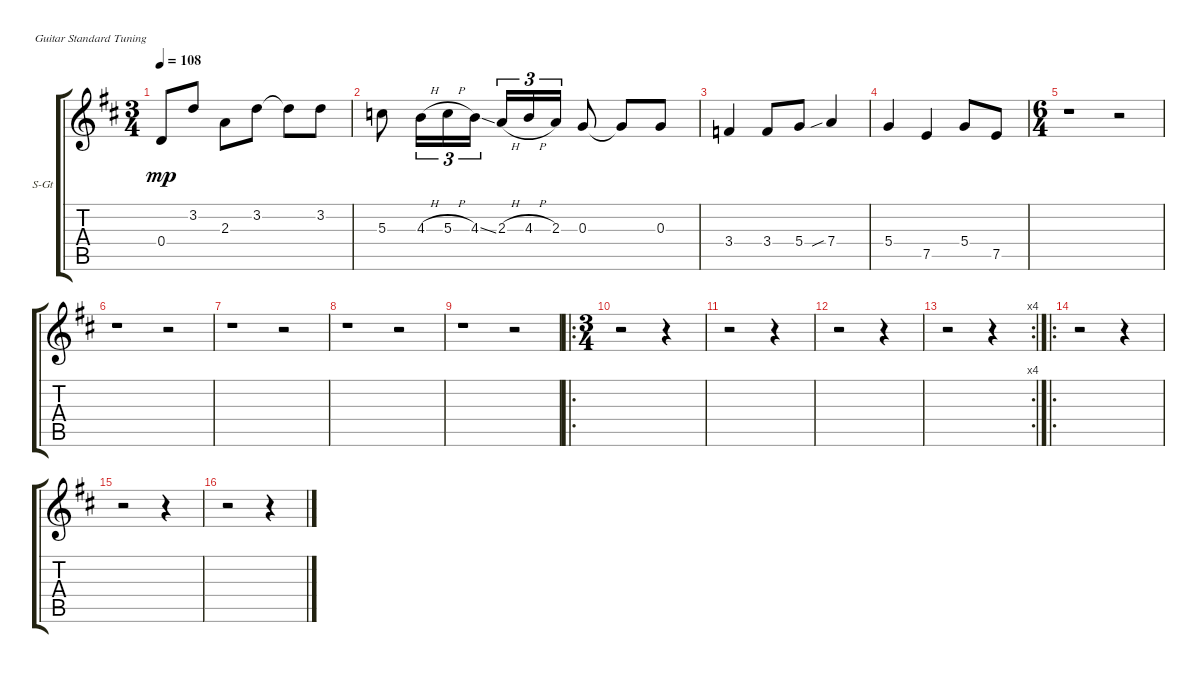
\bracketExtendMode groupsimilarinstruments
\firstSystemTrackNameOrientation horizontal
\otherSystemsTrackNameOrientation horizontal
\track ("Gtr 2" "S-Gt") {instrument acousticguitarsteel}
\staff {score tabs}
\tuning (E4 B3 G3 D3 A2 E2)
\ts (3 4)
\tempo 108
\clef g2
\scale
0.936948
\ks d
0.4.8{dy mp} 3.2.8 2.3.8 3.2.8 3.2{t}.8 3.2.8 |
\scale
1.06305 5.3.8 4.3{h}.16{tu (3 2)} 5.3{h}.16{tu (3 2)} 4.3{ss}.16{tu (3 2)} 2.3{h}.16{tu (3 2)} 4.3{h}.16{tu (3 2)} 2.3.16{tu (3 2)} 0.3.8 0.3{t}.8 0.3.8 |
\scale
0.936948 3.4.4 3.4.8 5.4.8 7.4{sib}.4 |
\scale
1.06305 5.4.4 7.5.4 5.4.8 7.5.8 |
\ts (6 4)
\beaming (8 2 2 2)
\scale
0.936948 r.1 r.2 |
\scale
1.06305 r.1 r.2 |
\scale
0.936948 r.1 r.2 |
\scale
1.06305 r.1 r.2 |
\scale
0.936948 r.1 r.2 |
\ro
\ts (3 4)
\beaming (8 2 2 2)
\scale
1.09332 r.2 r.4 |
\scale
0.906684 r.2 r.4 |
\scale
1.06305 r.2 r.4 |
\rc 4
\scale
0.936948 r.2 r.4 |
\ro
\scale
1.06305 r.2 r.4 |
\scale
0.936948 r.2 r.4 |
\scale
1.06305 r.2 r.4
